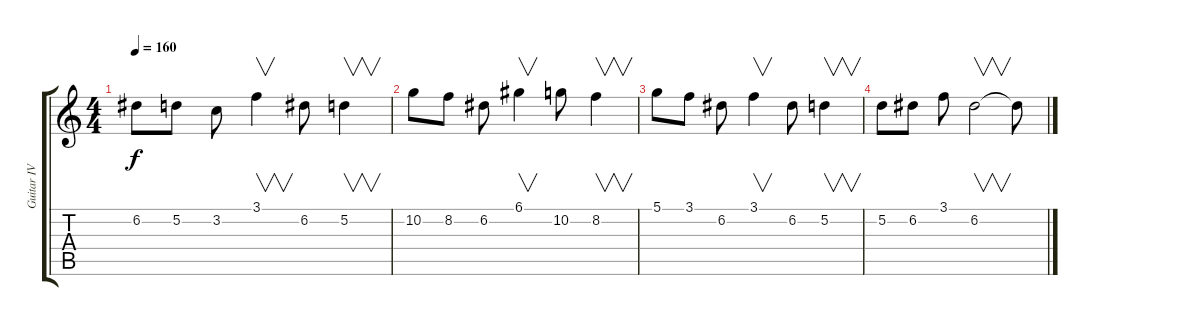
\track ("Guitar IV" "Guitar IV") {instrument distortionguitar}
\staff {score tabs}
\tuning (D4 A3 F3 C3 G2 D2) {hide}
\ts (4 4)
\tempo 160
\clef g2
\ks c
6.2.8{dy f} 5.2.8 3.2.8 3.1.4{v} 6.2.8 5.2.4{v} |
10.2.8 8.2.8 6.2.8 6.1.4{v} 10.2.8 8.2.4{v} |
5.1.8 3.1.8 6.2.8 3.1.4{v} 6.2.8 5.2.4{v} |
5.2.8 6.2.8 3.1.8 6.2.2{v} 6.2{t}.8
